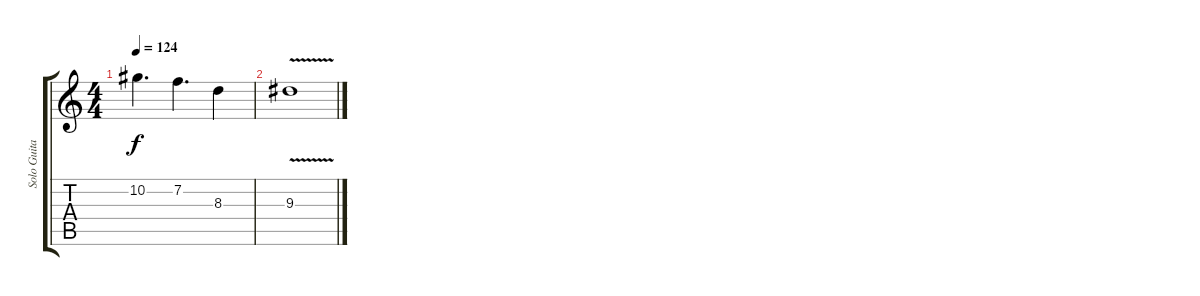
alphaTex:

\track ("Solo Guitar" "Solo Guita") {instrument distortionguitar}
\staff {score tabs}
\tuning (Eb4 Bb3 Gb3 Db3 Ab2 Eb2) {hide}
\ts (4 4)
\tempo 124
\clef g2
\ks c
10.2.4{d dy f} 7.2.4{d} 8.3.4 |
9.3{v}.1
